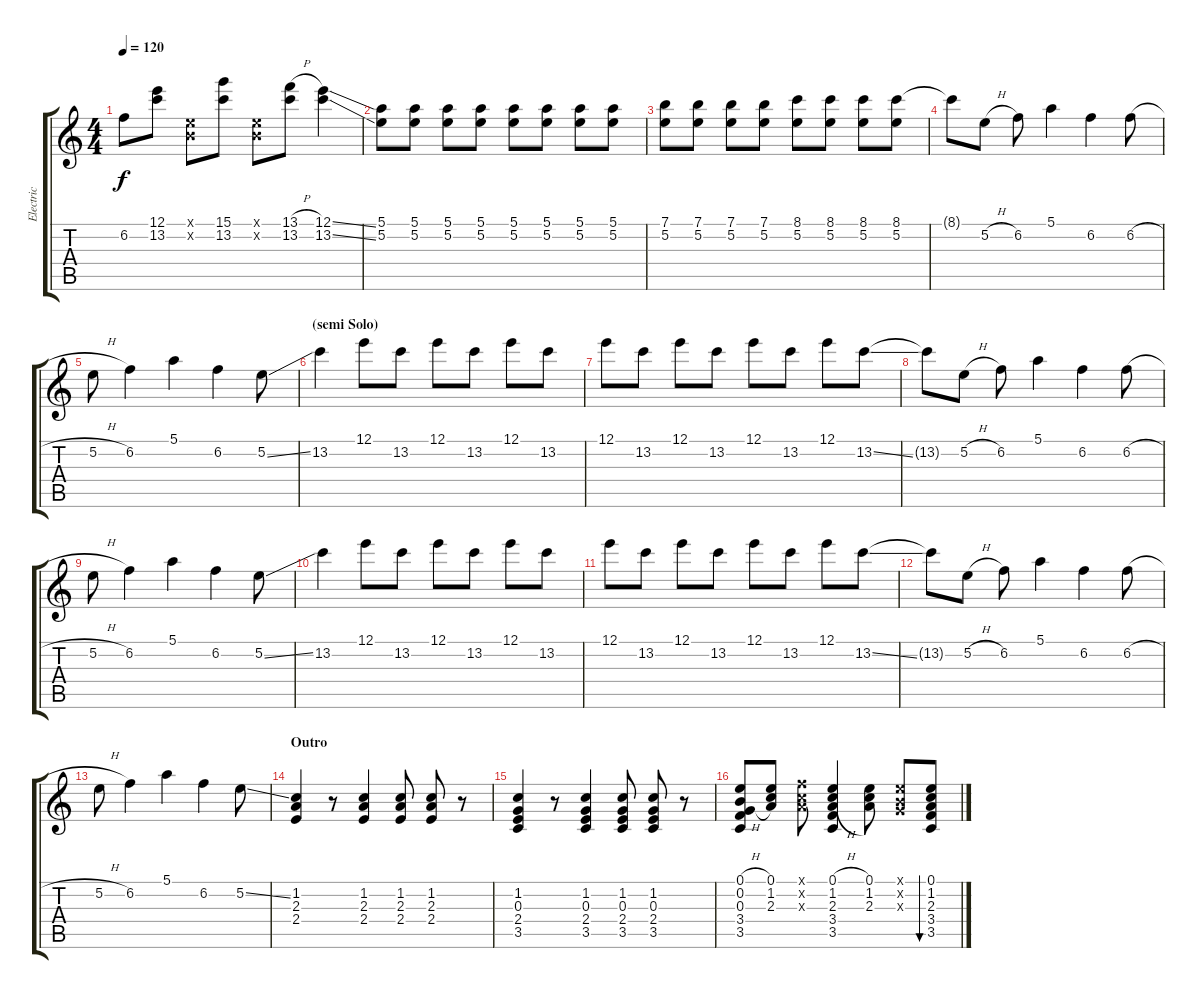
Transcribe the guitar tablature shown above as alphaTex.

\track ("Electric" "Electric") {instrument electricguitarclean}
\staff {score tabs}
\tuning (E4 B3 G3 D3 A2 E2) {hide}
\ts (4 4)
\tempo 120
\clef g2
\ks c
6.2{t}.8{dy f} (12.1 13.2).8 (0.1{x} 0.2{x}).8 (15.1 13.2).8 (0.1{x} 0.2{x}).8 (13.1{h} 13.2).8 (12.1{ss} 13.2{ss}).4 |
(5.1 5.2).8 (5.1 5.2).8 (5.1 5.2).8 (5.1 5.2).8 (5.1 5.2).8 (5.1 5.2).8 (5.1 5.2).8 (5.1 5.2).8 |
(7.1 5.2).8 (7.1 5.2).8 (7.1 5.2).8 (7.1 5.2).8 (8.1 5.2).8 (8.1 5.2).8 (8.1 5.2).8 (8.1 5.2).8 |
8.1{t}.8 5.2{h}.8 6.2.8 5.1.4 6.2.4 6.2{h}.8 |
5.2{h}.8 6.2.4 5.1.4 6.2.4 5.2{ss}.8 |
\section ("" "(semi Solo)")
13.2.4 12.1.8 13.2.8 12.1.8 13.2.8 12.1.8 13.2.8 |
12.1.8 13.2.8 12.1.8 13.2.8 12.1.8 13.2.8 12.1.8 13.2{ss}.8 |
13.2{t}.8 5.2{h}.8 6.2.8 5.1.4 6.2.4 6.2{h}.8 |
5.2{h}.8 6.2.4 5.1.4 6.2.4 5.2{ss}.8 |
13.2.4 12.1.8 13.2.8 12.1.8 13.2.8 12.1.8 13.2.8 |
12.1.8 13.2.8 12.1.8 13.2.8 12.1.8 13.2.8 12.1.8 13.2{ss}.8 |
13.2{t}.8 5.2{h}.8 6.2.8 5.1.4 6.2.4 6.2{h}.8 |
5.2{h}.8 6.2.4 5.1.4 6.2.4 5.2{ss}.8 |
\section ("" "Outro")
(1.2 2.3 2.4).4 r.8 (1.2 2.3 2.4).4 (1.2 2.3 2.4).8 (1.2 2.3 2.4).8 r.8 |
(1.2 0.3 2.4 3.5).4 r.8 (1.2 0.3 2.4 3.5).4 (1.2 0.3 2.4 3.5).8 (1.2 0.3 2.4 3.5).8 r.8 |
(0.1{h} 0.2{h} 0.3{h} 3.4 3.5).8 (0.1 1.2 2.3).8 (1.1{x} 1.2{x} 2.3{x}).8 (0.1{h} 1.2{h} 2.3{h} 3.4 3.5).4 (0.1 1.2 2.3).8 (0.1{x} 0.2{x} 0.3{x}).8 (0.1 1.2 2.3 3.4 3.5).8{bu 60}
